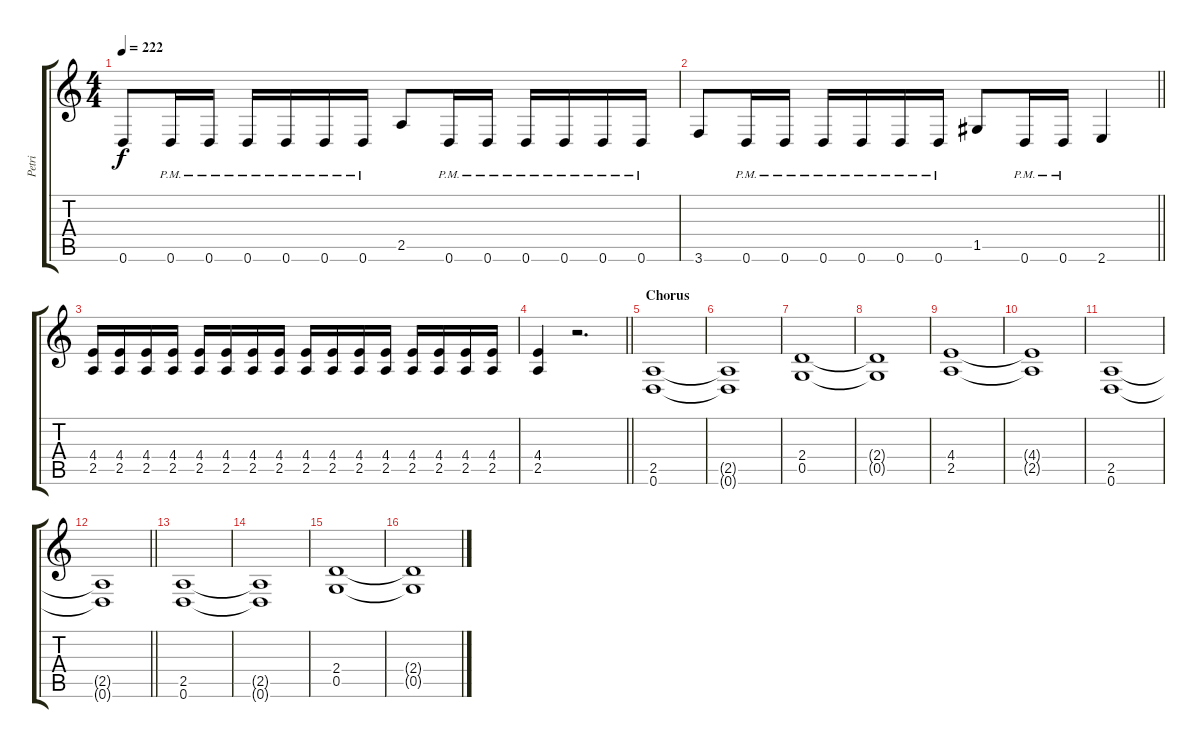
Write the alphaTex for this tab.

\track ("Petri" "Petri") {instrument distortionguitar}
\staff {score tabs}
\tuning (D4 A3 F3 C3 G2 D2) {hide}
\ts (4 4)
\tempo 222
\clef g2
\ks c
0.6.8{dy f} 0.6{pm}.16 0.6{pm}.16 0.6{pm}.16 0.6{pm}.16 0.6{pm}.16 0.6{pm}.16 2.5.8 0.6{pm}.16 0.6{pm}.16 0.6{pm}.16 0.6{pm}.16 0.6{pm}.16 0.6{pm}.16 |
\barLineRight lightlight
3.6.8 0.6{pm}.16 0.6{pm}.16 0.6{pm}.16 0.6{pm}.16 0.6{pm}.16 0.6{pm}.16 1.5.8 0.6{pm}.16 0.6{pm}.16 2.6.4 |
\section ("" "")
(4.4 2.5).16{volume 12} (4.4 2.5).16 (4.4 2.5).16 (4.4 2.5).16 (4.4 2.5).16 (4.4 2.5).16 (4.4 2.5).16 (4.4 2.5).16 (4.4 2.5).16 (4.4 2.5).16 (4.4 2.5).16 (4.4 2.5).16 (4.4 2.5).16 (4.4 2.5).16 (4.4 2.5).16 (4.4 2.5).16 |
\barLineRight lightlight
(4.4 2.5).4 r.2{d} |
\section ("" "Chorus")
(2.5 0.6).1{volume 15} |
(2.5{t} 0.6{t}).1 |
(2.4 0.5).1 |
(2.4{t} 0.5{t}).1 |
(4.4 2.5).1 |
(4.4{t} 2.5{t}).1 |
(2.5 0.6).1 |
\barLineRight lightlight
(2.5{t} 0.6{t}).1 |
\section ("" "")
(2.5 0.6).1 |
(2.5{t} 0.6{t}).1 |
(2.4 0.5).1 |
(2.4{t} 0.5{t}).1
